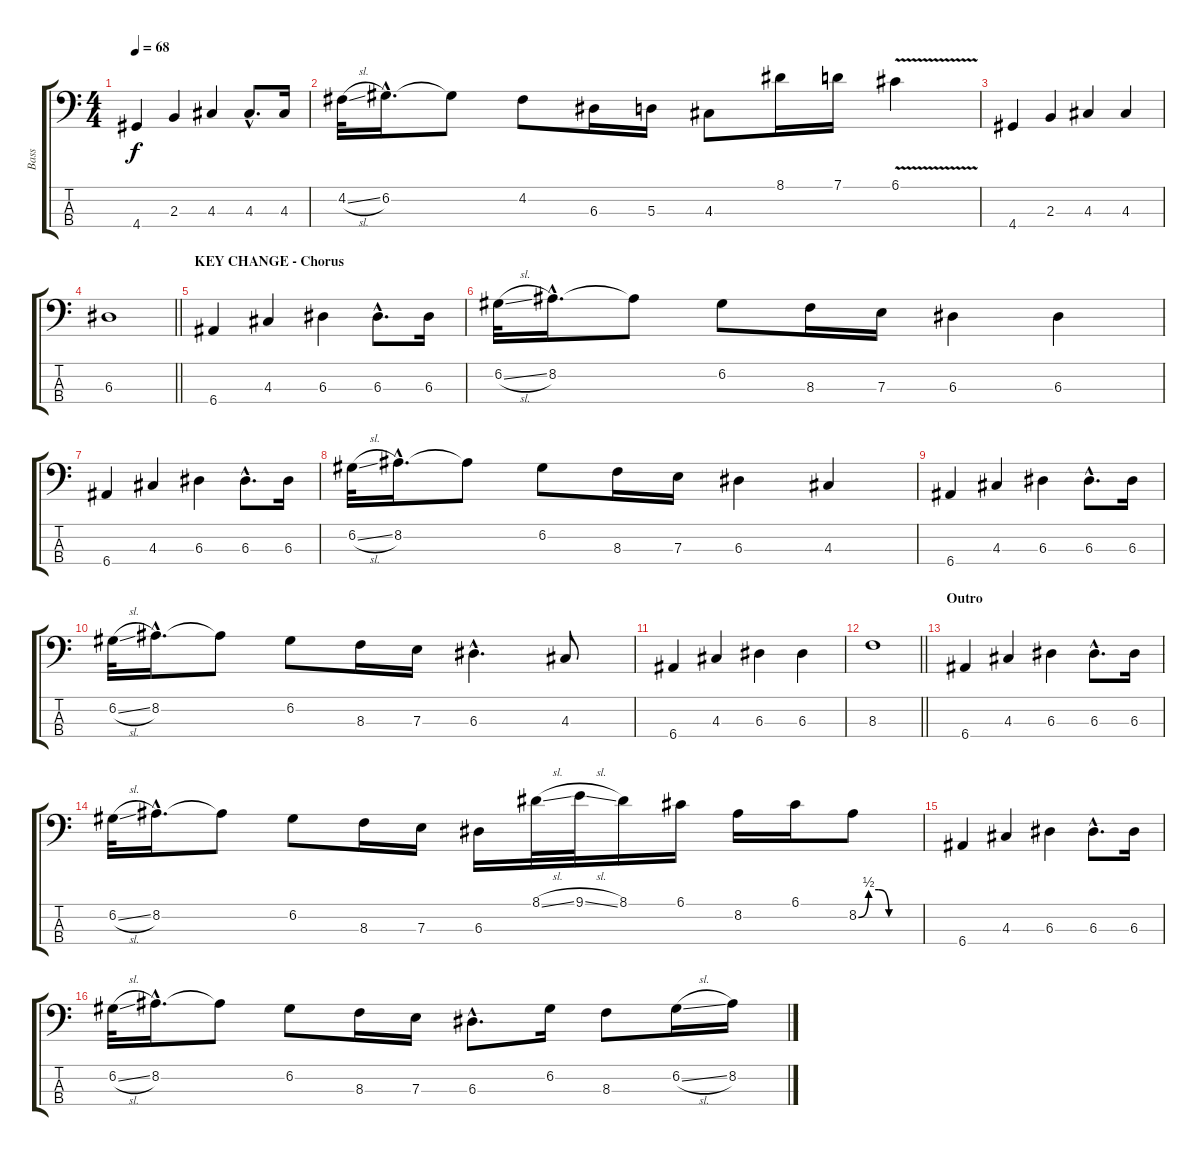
\track ("Bass" "Bass") {instrument electricbassfinger}
\staff {score tabs}
\tuning (G2 D2 A1 E1) {hide}
\ts (4 4)
\tempo 68
\clef f4
\ks c
4.4.4{dy f} 2.3.4 4.3.4 4.3{hac}.8{d} 4.3.16 |
4.2{sl}.32 6.2{hac}.16{d} 6.2{t}.8 4.2.8 6.3.16 5.3.16 4.3.8 8.1.16 7.1.16 6.1{v}.4 |
4.4.4 2.3.4 4.3.4 4.3.4 |
\barLineRight lightlight
6.3.1 |
\section ("" "KEY CHANGE - Chorus")
6.4.4 4.3.4 6.3.4 6.3{hac}.8{d} 6.3.16 |
6.2{sl}.32 8.2{hac}.16{d} 8.2{t}.8 6.2.8 8.3.16 7.3.16 6.3.4 6.3.4 |
6.4.4 4.3.4 6.3.4 6.3{hac}.8{d} 6.3.16 |
6.2{sl}.32 8.2{hac}.16{d} 8.2{t}.8 6.2.8 8.3.16 7.3.16 6.3.4 4.3.4 |
6.4.4 4.3.4 6.3.4 6.3{hac}.8{d} 6.3.16 |
6.2{sl}.32 8.2{hac}.16{d} 8.2{t}.8 6.2.8 8.3.16 7.3.16 6.3{hac}.4{d} 4.3.8 |
6.4.4 4.3.4 6.3.4 6.3.4 |
\barLineRight lightlight
8.3.1 |
\section ("" "Outro")
6.4.4 4.3.4 6.3.4 6.3{hac}.8{d} 6.3.16 |
6.2{sl}.32 8.2{hac}.16{d} 8.2{t}.8 6.2.8 8.3.16 7.3.16 6.3.16 8.1{sl}.32 9.1{sl}.32 8.1.16 6.1.16 8.2.16 6.1.16 8.2{be (custom 0 0 10 2 20 2 30 0 60 0)}.8 |
6.4.4 4.3.4 6.3.4 6.3{hac}.8{d} 6.3.16 |
6.2{sl}.32 8.2{hac}.16{d} 8.2{t}.8 6.2.8 8.3.16 7.3.16 6.3{hac}.8{d} 6.2.16 8.3.8 6.2{sl}.16 8.2.16
